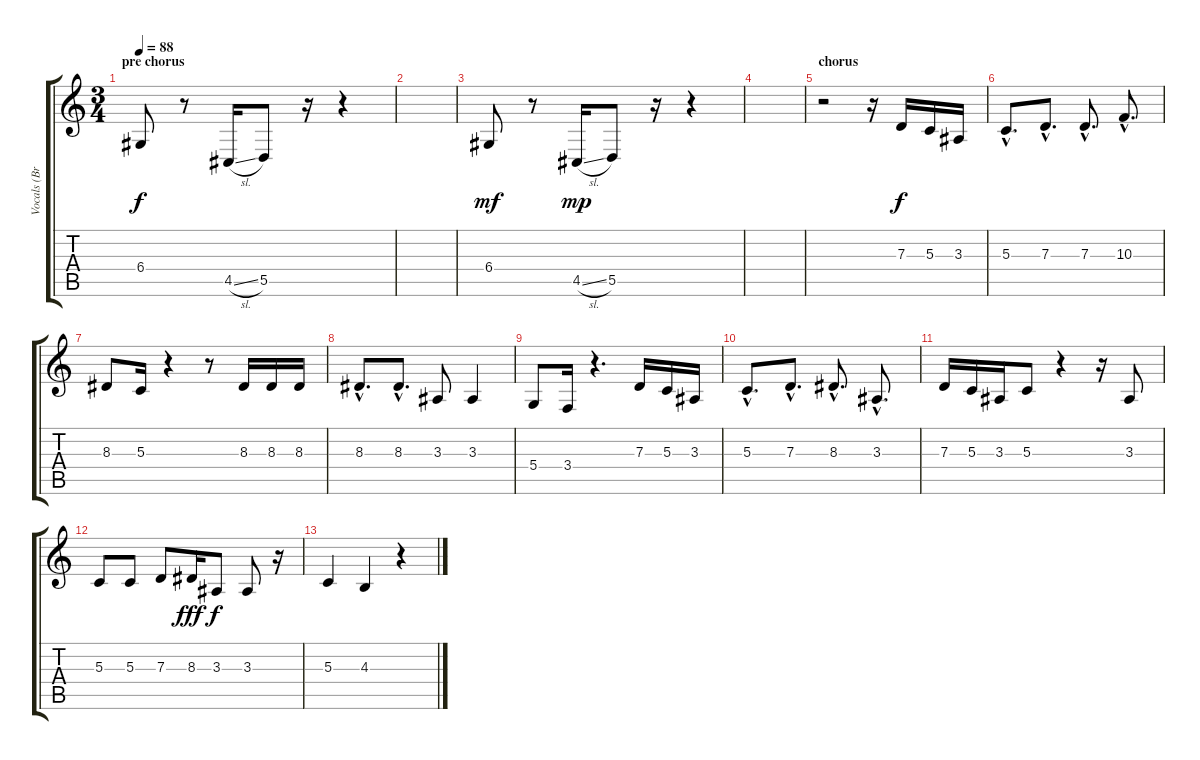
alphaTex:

\track ("Vocals (Brandon)" "Vocals (Br") {instrument cello}
\staff {score tabs}
\tuning (E4 B3 G3 D3 A2 E2) {hide}
\ts (3 4)
\section ("" "pre chorus")
\tempo 88
\clef g2
\ks c
6.4.8{dy f} r.8 4.5{sl}.16 5.5.8 r.16 r.4 |
|
6.4.8{dy mf} r.8 4.5{sl}.16{dy mp} 5.5.8 r.16 r.4 |
|
\section ("" "chorus")
r.2 r.16 7.3.16{dy f} 5.3.16 3.3.16 |
5.3{hac}.8{d} 7.3{hac}.8{d} 7.3{hac}.8{d} 10.3{hac}.8{d} |
8.3.8 5.3.16 r.4 r.8 8.3.16 8.3.16 8.3.16 |
8.3{hac}.8{d} 8.3{hac}.8{d} 3.3.8 3.3.4 |
5.4.8 3.4.16 r.4{d} 7.3.16 5.3.16 3.3.16 |
5.3{hac}.8{d} 7.3{hac}.8{d} 8.3{hac}.8{d} 3.3{hac}.8{d} |
7.3.16 5.3.16 3.3.16 5.3.8 r.4 r.16 3.3.8 |
5.3.8 5.3.8 7.3.8 8.3.16{dy fff} 3.3.8{dy f} 3.3.8 r.16 |
5.3.4 4.3.4 r.4
